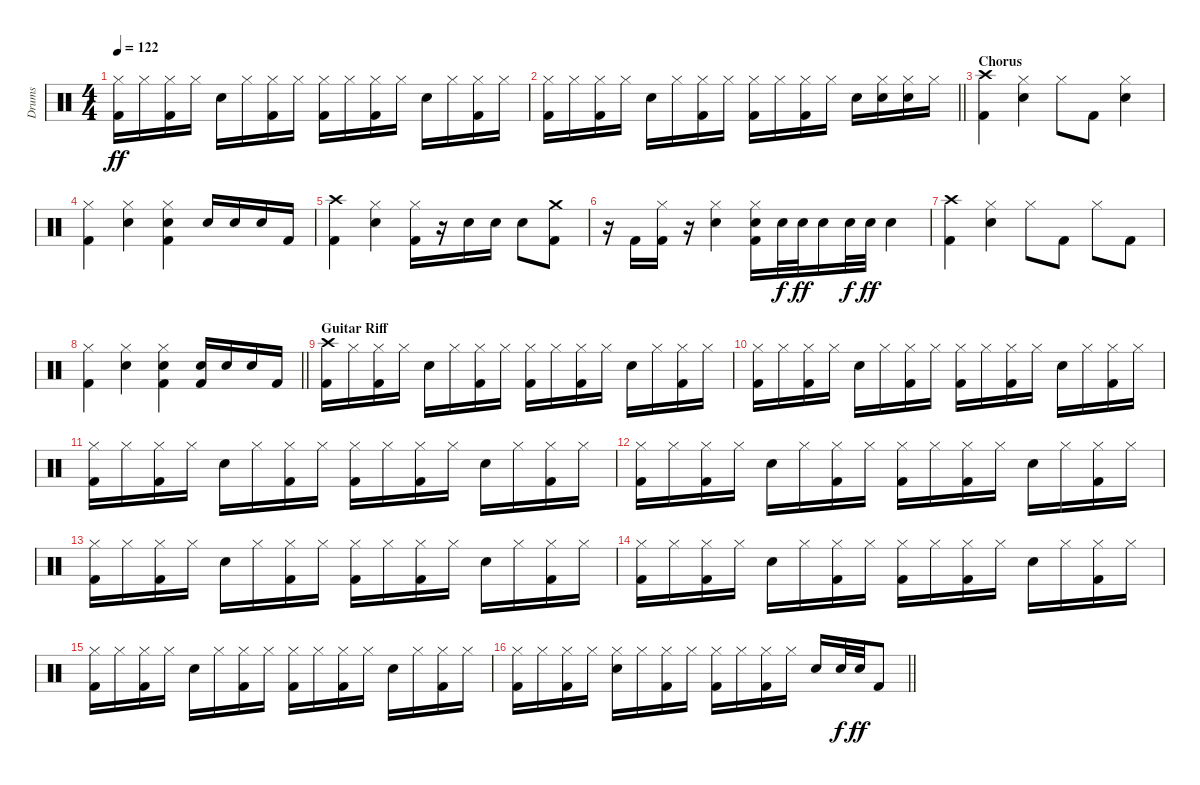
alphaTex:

\track ("Drums" "Drums") {instrument percussion}
\staff {score}
\articulation defaults
\ts (4 4)
\tempo 122
\clef neutral
\ks c
("Hi-Hat (closed)" "Kick (hit) 2").16{dy ff} "Hi-Hat (closed)".16 ("Hi-Hat (closed)" "Kick (hit) 2").16 "Hi-Hat (closed)".16 "Snare (hit) 2".16 "Hi-Hat (closed)".16 ("Hi-Hat (closed)" "Kick (hit) 2").16 "Hi-Hat (closed)".16 ("Hi-Hat (closed)" "Kick (hit) 2").16 "Hi-Hat (closed)".16 ("Hi-Hat (closed)" "Kick (hit) 2").16 "Hi-Hat (closed)".16 "Snare (hit) 2".16 "Hi-Hat (closed)".16 ("Hi-Hat (closed)" "Kick (hit) 2").16 "Hi-Hat (closed)".16 |
\barLineRight lightlight
("Hi-Hat (closed)" "Kick (hit) 2").16 "Hi-Hat (closed)".16 ("Hi-Hat (closed)" "Kick (hit) 2").16 "Hi-Hat (closed)".16 "Snare (hit) 2".16 "Hi-Hat (closed)".16 ("Hi-Hat (closed)" "Kick (hit) 2").16 "Hi-Hat (closed)".16 ("Hi-Hat (closed)" "Kick (hit) 2").16 "Hi-Hat (closed)".16 ("Hi-Hat (closed)" "Kick (hit) 2").16 "Hi-Hat (closed)".16 "Snare (hit) 2".16 ("Hi-Hat (closed)" "Snare (hit) 2").16 ("Hi-Hat (closed)" "Snare (hit) 2").16 "Hi-Hat (closed)".16 |
\section ("" "Chorus")
("Crash high (hit)" "Kick (hit) 2").4 ("Hi-Hat (closed)" "Snare (hit) 2").4 "Hi-Hat (closed)".8 "Kick (hit) 2".8 ("Hi-Hat (closed)" "Snare (hit) 2").4 |
("Hi-Hat (closed)" "Kick (hit) 2").4 ("Hi-Hat (closed)" "Snare (hit) 2").4 ("Hi-Hat (closed)" "Snare (hit) 2" "Kick (hit) 2").4 "Snare (hit) 2".16 "Snare (hit) 2".16 "Snare (hit) 2".16 "Kick (hit) 2".16 |
("Crash high (hit)" "Kick (hit) 2").4 ("Hi-Hat (closed)" "Snare (hit) 2").4 ("Hi-Hat (closed)" "Kick (hit) 2").16 r.16 "Snare (hit) 2".16 "Snare (hit) 2".16 "Snare (hit) 2".8 ("Crash medium (hit)" "Kick (hit) 2").8 |
r.16 "Kick (hit) 2".16 ("Hi-Hat (closed)" "Kick (hit) 2").16 r.16 ("Hi-Hat (closed)" "Snare (hit) 2").4 ("Hi-Hat (closed)" "Snare (hit) 2" "Kick (hit) 2").16 "Snare (hit) 2".32{dy f} "Snare (hit) 2".32{dy ff} "Snare (hit) 2".16 "Snare (hit) 2".32{dy f} "Snare (hit) 2".32{dy ff} "Snare (hit) 2".4 |
("Crash high (hit)" "Kick (hit) 2").4 ("Hi-Hat (closed)" "Snare (hit) 2").4 "Hi-Hat (closed)".8 "Kick (hit) 2".8 "Hi-Hat (closed)".8 "Kick (hit) 2".8 |
\barLineRight lightlight
("Hi-Hat (closed)" "Kick (hit) 2").4 ("Hi-Hat (closed)" "Snare (hit) 2").4 ("Hi-Hat (closed)" "Snare (hit) 2" "Kick (hit) 2").4 ("Snare (hit) 2" "Kick (hit) 2").16 "Snare (hit) 2".16 "Snare (hit) 2".16 "Kick (hit) 2".16 |
\section ("" "Guitar Riff")
("Crash high (hit)" "Kick (hit) 2").16 "Hi-Hat (closed)".16 ("Hi-Hat (closed)" "Kick (hit) 2").16 "Hi-Hat (closed)".16 "Snare (hit) 2".16 "Hi-Hat (closed)".16 ("Hi-Hat (closed)" "Kick (hit) 2").16 "Hi-Hat (closed)".16 ("Hi-Hat (closed)" "Kick (hit) 2").16 "Hi-Hat (closed)".16 ("Hi-Hat (closed)" "Kick (hit) 2").16 "Hi-Hat (closed)".16 "Snare (hit) 2".16 "Hi-Hat (closed)".16 ("Hi-Hat (closed)" "Kick (hit) 2").16 "Hi-Hat (closed)".16 |
("Hi-Hat (closed)" "Kick (hit) 2").16 "Hi-Hat (closed)".16 ("Hi-Hat (closed)" "Kick (hit) 2").16 "Hi-Hat (closed)".16 "Snare (hit) 2".16 "Hi-Hat (closed)".16 ("Hi-Hat (closed)" "Kick (hit) 2").16 "Hi-Hat (closed)".16 ("Hi-Hat (closed)" "Kick (hit) 2").16 "Hi-Hat (closed)".16 ("Hi-Hat (closed)" "Kick (hit) 2").16 "Hi-Hat (closed)".16 "Snare (hit) 2".16 "Hi-Hat (closed)".16 ("Hi-Hat (closed)" "Kick (hit) 2").16 "Hi-Hat (closed)".16 |
("Hi-Hat (closed)" "Kick (hit) 2").16 "Hi-Hat (closed)".16 ("Hi-Hat (closed)" "Kick (hit) 2").16 "Hi-Hat (closed)".16 "Snare (hit) 2".16 "Hi-Hat (closed)".16 ("Hi-Hat (closed)" "Kick (hit) 2").16 "Hi-Hat (closed)".16 ("Hi-Hat (closed)" "Kick (hit) 2").16 "Hi-Hat (closed)".16 ("Hi-Hat (closed)" "Kick (hit) 2").16 "Hi-Hat (closed)".16 "Snare (hit) 2".16 "Hi-Hat (closed)".16 ("Hi-Hat (closed)" "Kick (hit) 2").16 "Hi-Hat (closed)".16 |
("Hi-Hat (closed)" "Kick (hit) 2").16 "Hi-Hat (closed)".16 ("Hi-Hat (closed)" "Kick (hit) 2").16 "Hi-Hat (closed)".16 "Snare (hit) 2".16 "Hi-Hat (closed)".16 ("Hi-Hat (closed)" "Kick (hit) 2").16 "Hi-Hat (closed)".16 ("Hi-Hat (closed)" "Kick (hit) 2").16 "Hi-Hat (closed)".16 ("Hi-Hat (closed)" "Kick (hit) 2").16 "Hi-Hat (closed)".16 "Snare (hit) 2".16 "Hi-Hat (closed)".16 ("Hi-Hat (closed)" "Kick (hit) 2").16 "Hi-Hat (closed)".16 |
("Hi-Hat (closed)" "Kick (hit) 2").16 "Hi-Hat (closed)".16 ("Hi-Hat (closed)" "Kick (hit) 2").16 "Hi-Hat (closed)".16 "Snare (hit) 2".16 "Hi-Hat (closed)".16 ("Hi-Hat (closed)" "Kick (hit) 2").16 "Hi-Hat (closed)".16 ("Hi-Hat (closed)" "Kick (hit) 2").16 "Hi-Hat (closed)".16 ("Hi-Hat (closed)" "Kick (hit) 2").16 "Hi-Hat (closed)".16 "Snare (hit) 2".16 "Hi-Hat (closed)".16 ("Hi-Hat (closed)" "Kick (hit) 2").16 "Hi-Hat (closed)".16 |
("Hi-Hat (closed)" "Kick (hit) 2").16 "Hi-Hat (closed)".16 ("Hi-Hat (closed)" "Kick (hit) 2").16 "Hi-Hat (closed)".16 "Snare (hit) 2".16 "Hi-Hat (closed)".16 ("Hi-Hat (closed)" "Kick (hit) 2").16 "Hi-Hat (closed)".16 ("Hi-Hat (closed)" "Kick (hit) 2").16 "Hi-Hat (closed)".16 ("Hi-Hat (closed)" "Kick (hit) 2").16 "Hi-Hat (closed)".16 "Snare (hit) 2".16 "Hi-Hat (closed)".16 ("Hi-Hat (closed)" "Kick (hit) 2").16 "Hi-Hat (closed)".16 |
("Hi-Hat (closed)" "Kick (hit) 2").16 "Hi-Hat (closed)".16 ("Hi-Hat (closed)" "Kick (hit) 2").16 "Hi-Hat (closed)".16 "Snare (hit) 2".16 "Hi-Hat (closed)".16 ("Hi-Hat (closed)" "Kick (hit) 2").16 "Hi-Hat (closed)".16 ("Hi-Hat (closed)" "Kick (hit) 2").16 "Hi-Hat (closed)".16 ("Hi-Hat (closed)" "Kick (hit) 2").16 "Hi-Hat (closed)".16 "Snare (hit) 2".16 "Hi-Hat (closed)".16 ("Hi-Hat (closed)" "Kick (hit) 2").16 "Hi-Hat (closed)".16 |
\barLineRight lightlight
("Hi-Hat (closed)" "Kick (hit) 2").16 "Hi-Hat (closed)".16 ("Hi-Hat (closed)" "Kick (hit) 2").16 "Hi-Hat (closed)".16 ("Hi-Hat (closed)" "Snare (hit) 2").16 "Hi-Hat (closed)".16 ("Hi-Hat (closed)" "Kick (hit) 2").16 "Hi-Hat (closed)".16 ("Hi-Hat (closed)" "Kick (hit) 2").16 "Hi-Hat (closed)".16 ("Hi-Hat (closed)" "Kick (hit) 2").16 "Hi-Hat (closed)".16 "Snare (hit) 2".16 "Snare (hit) 2".32{dy f} "Snare (hit) 2".32{dy ff} "Kick (hit) 2".8
